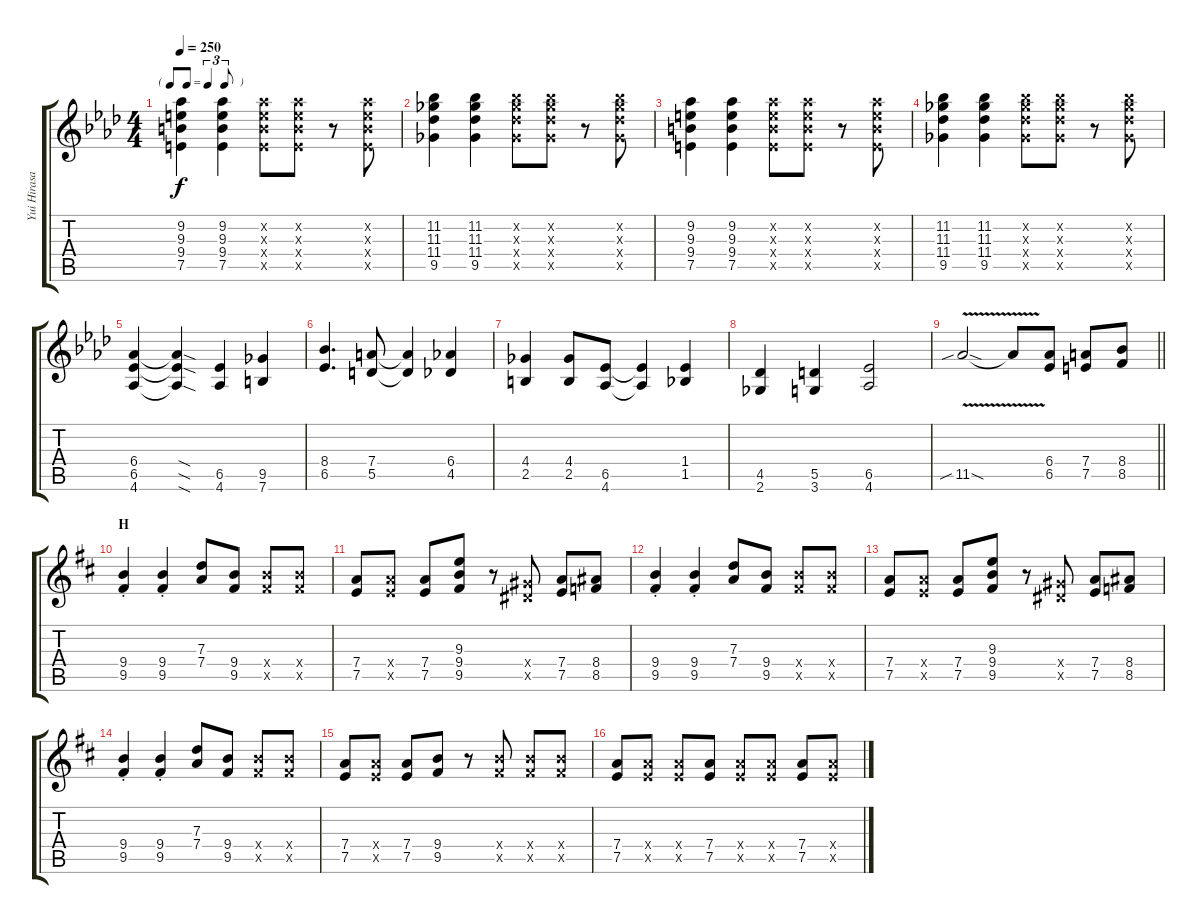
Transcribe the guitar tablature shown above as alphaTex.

\track ("Yui Hirasawa" "Yui Hirasa") {instrument distortionguitar}
\staff {score tabs}
\tuning (E4 B3 G3 D3 A2 E2) {hide}
\ts (4 4)
\tf triplet8th
\tempo 250
\clef g2
\ks ab
(9.2 9.3 9.4 7.5).4{dy f} (9.2 9.3 9.4 7.5).4 (9.2{x} 9.3{x} 9.4{x} 7.5{x}).8 (9.2{x} 9.3{x} 9.4{x} 7.5{x}).8 r.8 (9.2{x} 9.3{x} 9.4{x} 7.5{x}).8 |
(11.2 11.3 11.4 9.5).4 (11.2 11.3 11.4 9.5).4 (11.2{x} 11.3{x} 11.4{x} 9.5{x}).8 (11.2{x} 11.3{x} 11.4{x} 9.5{x}).8 r.8 (11.2{x} 11.3{x} 11.4{x} 9.5{x}).8 |
(9.2 9.3 9.4 7.5).4 (9.2 9.3 9.4 7.5).4 (9.2{x} 9.3{x} 9.4{x} 7.5{x}).8 (9.2{x} 9.3{x} 9.4{x} 7.5{x}).8 r.8 (9.2{x} 9.3{x} 9.4{x} 7.5{x}).8 |
(11.2 11.3 11.4 9.5).4 (11.2 11.3 11.4 9.5).4 (11.2{x} 11.3{x} 11.4{x} 9.5{x}).8 (11.2{x} 11.3{x} 11.4{x} 9.5{x}).8 r.8 (11.2{x} 11.3{x} 11.4{x} 9.5{x}).8 |
(6.4 6.5 4.6).4 (6.4{sod t} 6.5{sod t} 4.6{sod t}).4 (6.5 4.6).4 (9.5 7.6).4 |
(8.4 6.5).4{d} (7.4 5.5).8 (7.4{t} 5.5{t}).4 (6.4 4.5).4 |
(4.4 2.5).4 (4.4 2.5).8 (6.5 4.6).8 (6.5{t} 4.6{t}).4 (1.4 1.5).4 |
(4.5 2.6).4 (5.5 3.6).4 (6.5 4.6).2 |
\barLineRight lightlight
11.5{v sib sod}.2 11.5{t}.8 (6.4 6.5).8 (7.4 7.5).8 (8.4 8.5).8 |
\section ("" "H")
\ks d
(9.4{st} 9.5{st}).4 (9.4{st} 9.5{st}).4 (7.3 7.4).8 (9.4 9.5).8 (9.4{x} 9.5{x}).8 (9.4{x} 9.5{x}).8 |
(7.4 7.5).8 (7.4{x} 7.5{x}).8 (7.4 7.5).8 (9.3 9.4 9.5).8 r.8 (6.4{x} 6.5{x}).8 (7.4 7.5).8 (8.4 8.5).8 |
(9.4{st} 9.5{st}).4 (9.4{st} 9.5{st}).4 (7.3 7.4).8 (9.4 9.5).8 (9.4{x} 9.5{x}).8 (9.4{x} 9.5{x}).8 |
(7.4 7.5).8 (7.4{x} 7.5{x}).8 (7.4 7.5).8 (9.3 9.4 9.5).8 r.8 (6.4{x} 6.5{x}).8 (7.4 7.5).8 (8.4 8.5).8 |
(9.4{st} 9.5{st}).4 (9.4{st} 9.5{st}).4 (7.3 7.4).8 (9.4 9.5).8 (9.4{x} 9.5{x}).8 (9.4{x} 9.5{x}).8 |
(7.4 7.5).8 (7.4{x} 7.5{x}).8 (7.4 7.5).8 (9.4 9.5).8 r.8 (9.4{x} 9.5{x}).8 (9.4{x} 9.5{x}).8 (9.4{x} 9.5{x}).8 |
(7.4 7.5).8 (7.4{x} 7.5{x}).8 (7.4{x} 7.5{x}).8 (7.4 7.5).8 (7.4{x} 7.5{x}).8 (7.4{x} 7.5{x}).8 (7.4 7.5).8 (7.4{x} 7.5{x}).8
